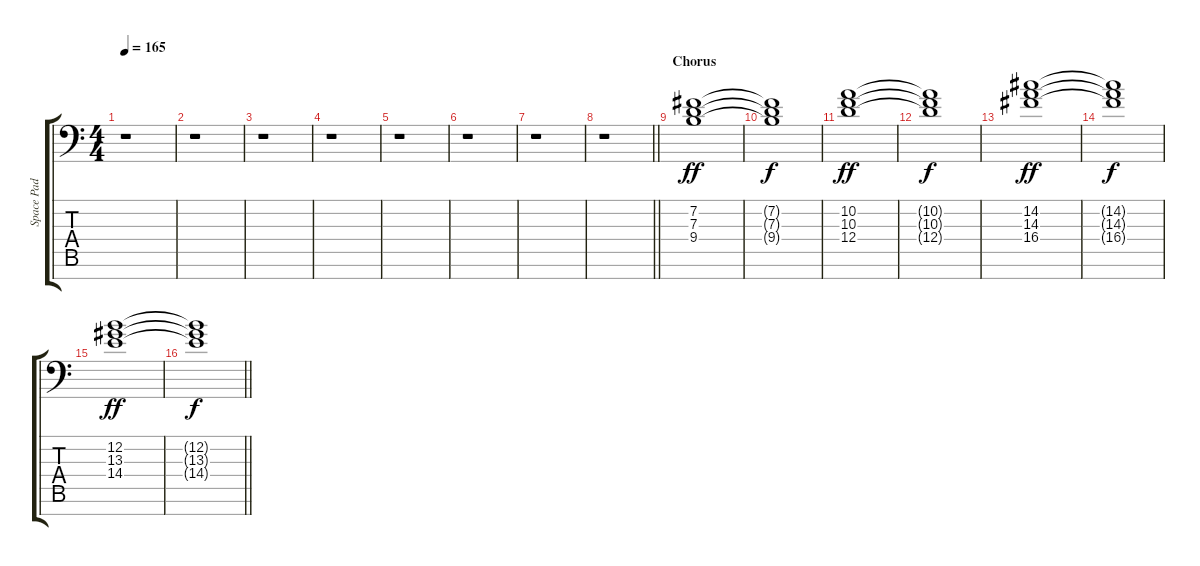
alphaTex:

\track ("Space Pad synth part" "Space Pad ") {instrument synthstrings2}
\staff {score tabs}
\tuning (C8 B3 G3 D3 A2 E2 C-1) {hide}
\ts (4 4)
\tempo 165
\clef f4
\ks c
r.1{dy f} |
r.1 |
r.1 |
r.1 |
r.1 |
r.1 |
r.1 |
\barLineRight lightlight
r.1 |
\section ("" "Chorus")
(7.2 7.3 9.4).1{dy ff} |
(7.2{t} 7.3{t} 9.4{t}).1{dy f} |
(10.2 10.3 12.4).1{dy ff} |
(10.2{t} 10.3{t} 12.4{t}).1{dy f} |
(14.2 14.3 16.4).1{dy ff} |
(14.2{t} 14.3{t} 16.4{t}).1{dy f} |
(12.2 13.3 14.4).1{dy ff} |
\barLineRight lightlight
(12.2{t} 13.3{t} 14.4{t}).1{dy f}
